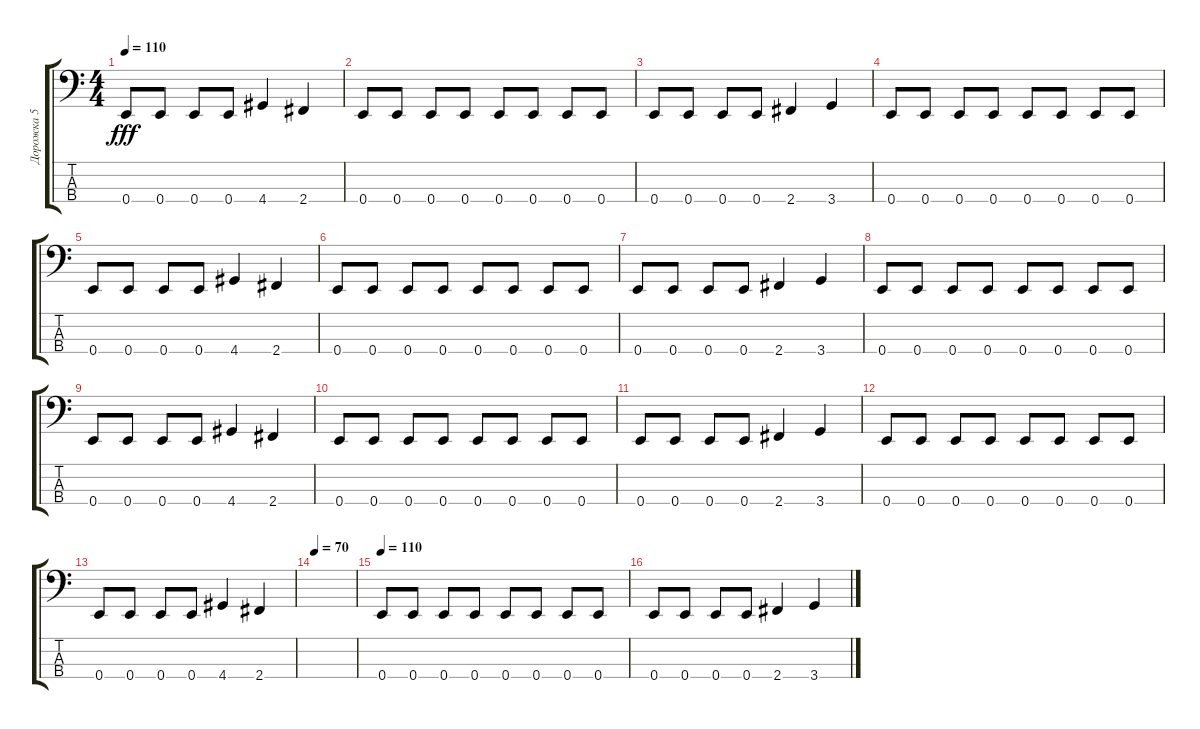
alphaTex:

\track ("Дорожка 5" "Дорожка 5") {instrument electricbassfinger}
\staff {score tabs}
\tuning (G2 D2 A1 E1) {hide}
\ts (4 4)
\tempo 110
\clef f4
\ks c
0.4.8{dy fff} 0.4.8 0.4.8 0.4.8 4.4.4 2.4.4 |
0.4.8 0.4.8 0.4.8 0.4.8 0.4.8 0.4.8 0.4.8 0.4.8 |
0.4.8 0.4.8 0.4.8 0.4.8 2.4.4 3.4.4 |
0.4.8 0.4.8 0.4.8 0.4.8 0.4.8 0.4.8 0.4.8 0.4.8 |
0.4.8 0.4.8 0.4.8 0.4.8 4.4.4 2.4.4 |
0.4.8 0.4.8 0.4.8 0.4.8 0.4.8 0.4.8 0.4.8 0.4.8 |
0.4.8 0.4.8 0.4.8 0.4.8 2.4.4 3.4.4 |
0.4.8 0.4.8 0.4.8 0.4.8 0.4.8 0.4.8 0.4.8 0.4.8 |
0.4.8 0.4.8 0.4.8 0.4.8 4.4.4 2.4.4 |
0.4.8 0.4.8 0.4.8 0.4.8 0.4.8 0.4.8 0.4.8 0.4.8 |
0.4.8 0.4.8 0.4.8 0.4.8 2.4.4 3.4.4 |
0.4.8 0.4.8 0.4.8 0.4.8 0.4.8 0.4.8 0.4.8 0.4.8 |
0.4.8 0.4.8 0.4.8 0.4.8 4.4.4 2.4.4 |
\tempo 70
|
\tempo 110
0.4.8 0.4.8 0.4.8 0.4.8 0.4.8 0.4.8 0.4.8 0.4.8 |
0.4.8 0.4.8 0.4.8 0.4.8 2.4.4 3.4.4
